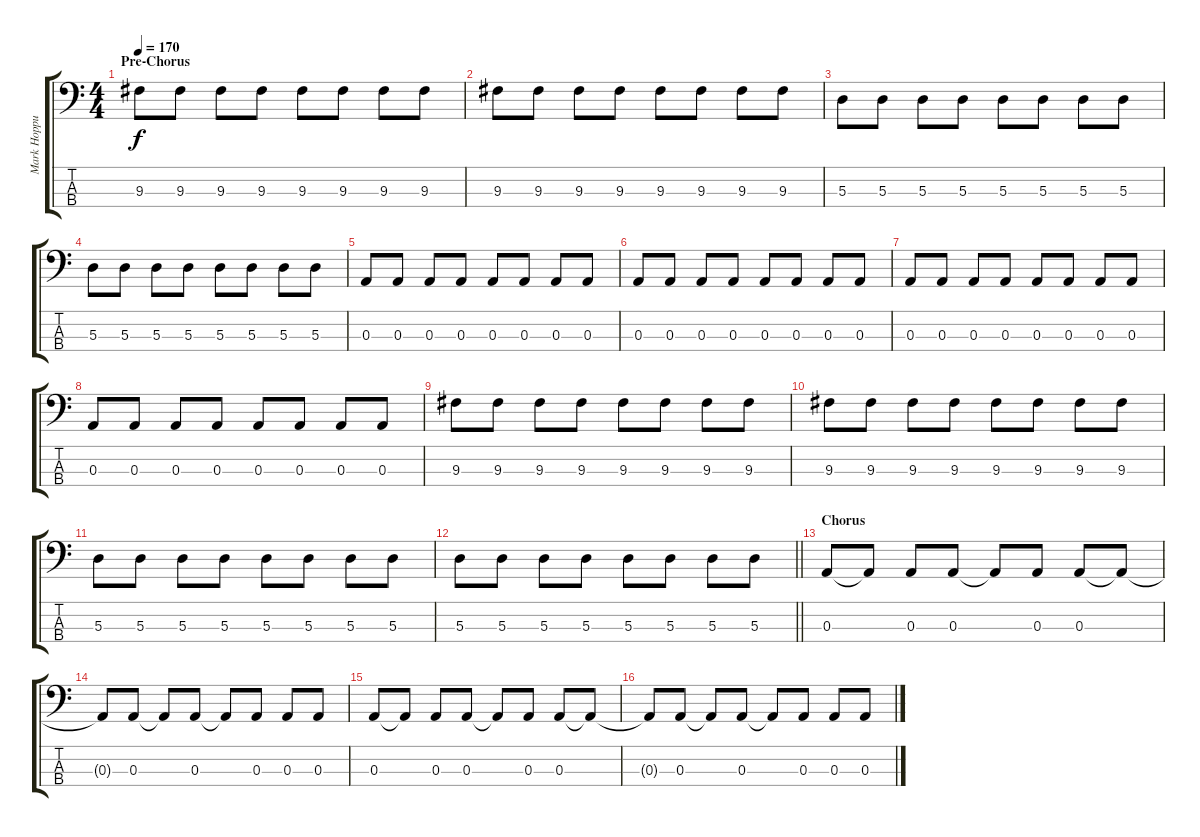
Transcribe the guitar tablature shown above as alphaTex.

\track ("Mark Hoppus - Bass" "Mark Hoppu") {instrument electricbasspick}
\staff {score tabs}
\tuning (G2 D2 A1 D1) {hide}
\ts (4 4)
\section ("" "Pre-Chorus")
\tempo 170
\clef f4
\ks c
9.3.8{dy f} 9.3.8 9.3.8 9.3.8 9.3.8 9.3.8 9.3.8 9.3.8 |
9.3.8 9.3.8 9.3.8 9.3.8 9.3.8 9.3.8 9.3.8 9.3.8 |
5.3.8 5.3.8 5.3.8 5.3.8 5.3.8 5.3.8 5.3.8 5.3.8 |
5.3.8 5.3.8 5.3.8 5.3.8 5.3.8 5.3.8 5.3.8 5.3.8 |
0.3.8 0.3.8 0.3.8 0.3.8 0.3.8 0.3.8 0.3.8 0.3.8 |
0.3.8 0.3.8 0.3.8 0.3.8 0.3.8 0.3.8 0.3.8 0.3.8 |
0.3.8 0.3.8 0.3.8 0.3.8 0.3.8 0.3.8 0.3.8 0.3.8 |
0.3.8 0.3.8 0.3.8 0.3.8 0.3.8 0.3.8 0.3.8 0.3.8 |
9.3.8 9.3.8 9.3.8 9.3.8 9.3.8 9.3.8 9.3.8 9.3.8 |
9.3.8 9.3.8 9.3.8 9.3.8 9.3.8 9.3.8 9.3.8 9.3.8 |
5.3.8 5.3.8 5.3.8 5.3.8 5.3.8 5.3.8 5.3.8 5.3.8 |
\barLineRight lightlight
5.3.8 5.3.8 5.3.8 5.3.8 5.3.8 5.3.8 5.3.8 5.3.8 |
\section ("" "Chorus")
0.3.8 0.3{t}.8 0.3.8 0.3.8 0.3{t}.8 0.3.8 0.3.8 0.3{t}.8 |
0.3{t}.8 0.3.8 0.3{t}.8 0.3.8 0.3{t}.8 0.3.8 0.3.8 0.3.8 |
0.3.8 0.3{t}.8 0.3.8 0.3.8 0.3{t}.8 0.3.8 0.3.8 0.3{t}.8 |
0.3{t}.8 0.3.8 0.3{t}.8 0.3.8 0.3{t}.8 0.3.8 0.3.8 0.3.8
